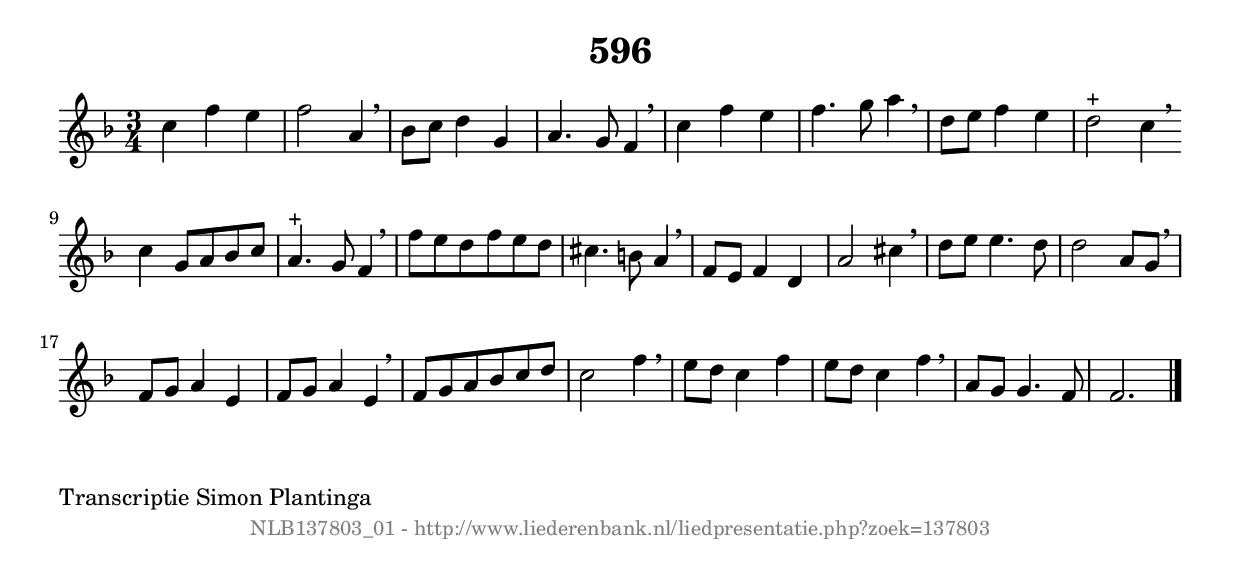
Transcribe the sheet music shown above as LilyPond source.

%
% produced by wce2krn 1.64 (7 June 2014)
%
\version"2.16"
#(append! paper-alist '(("long" . (cons (* 210 mm) (* 2000 mm)))))
#(set-default-paper-size "long")
sb = {\breathe}
mBreak = {\breathe }
bBreak = {\breathe }
x = {\once\override NoteHead #'style = #'cross }
gl=\glissando
itime={\override Staff.TimeSignature #'stencil = ##f }
ficta = {\once\set suggestAccidentals = ##t}
fine = {\once\override Score.RehearsalMark #'self-alignment-X = #1 \mark \markup {\italic{Fine}}}
dc = {\once\override Score.RehearsalMark #'self-alignment-X = #1 \mark \markup {\italic{D.C.}}}
dcf = {\once\override Score.RehearsalMark #'self-alignment-X = #1 \mark \markup {\italic{D.C. al Fine}}}
dcc = {\once\override Score.RehearsalMark #'self-alignment-X = #1 \mark \markup {\italic{D.C. al Coda}}}
ds = {\once\override Score.RehearsalMark #'self-alignment-X = #1 \mark \markup {\italic{D.S.}}}
dsf = {\once\override Score.RehearsalMark #'self-alignment-X = #1 \mark \markup {\italic{D.S. al Fine}}}
dsc = {\once\override Score.RehearsalMark #'self-alignment-X = #1 \mark \markup {\italic{D.S. al Coda}}}
pv = {\set Score.repeatCommands = #'((volta "1"))}
sv = {\set Score.repeatCommands = #'((volta "2"))}
tv = {\set Score.repeatCommands = #'((volta "3"))}
qv = {\set Score.repeatCommands = #'((volta "4"))}
xv = {\set Score.repeatCommands = #'((volta #f))}
\header{ tagline = ""
title = "596"
}
\score {{
\key f \major
\relative g'
{
\set melismaBusyProperties = #'()
\time 3/4
\tempo 4=120
\override Score.MetronomeMark #'transparent = ##t
\override Score.RehearsalMark #'break-visibility = #(vector #t #t #f)
c4 f4 e4 | f2 a,4 \sb | bes8 c8 d4 g,4 | a4. g8 f4 \sb | c'4 f4 e4 | f4. g8 a4 \sb | d,8 e8 f4 e4 | d2^"+" c4 \bar ":|:" \bBreak
c4 g8 a8 bes8 c8 | a4.^"+" g8 f4 \sb | f'8 e8 d8 f8 e8 d8 | cis4. b8 a4 \sb | f8 e8 f4 d4 | a'2 cis4 \sb | d8 e8 e4. d8 | d2 a8 g8 | \mBreak \bar "|"
f8 g8 a4 e4 | f8 g8 a4 e4 \sb | f8 g8 a8 bes8 c8 d8 | c2 f4 \sb | e8 d8 c4 f4 | e8 d8 c4 f4 \sb | a,8 g8 g4. f8 | f2. \bar "|."
 }}
 \midi { }
 \layout {
            indent = 0.0\cm
}
}
\markup { \wordwrap-string #" 
Transcriptie Simon Plantinga
"}
\markup { \vspace #0 } \markup { \with-color #grey \fill-line { \center-column { \smaller "NLB137803_01 - http://www.liederenbank.nl/liedpresentatie.php?zoek=137803" } } }
